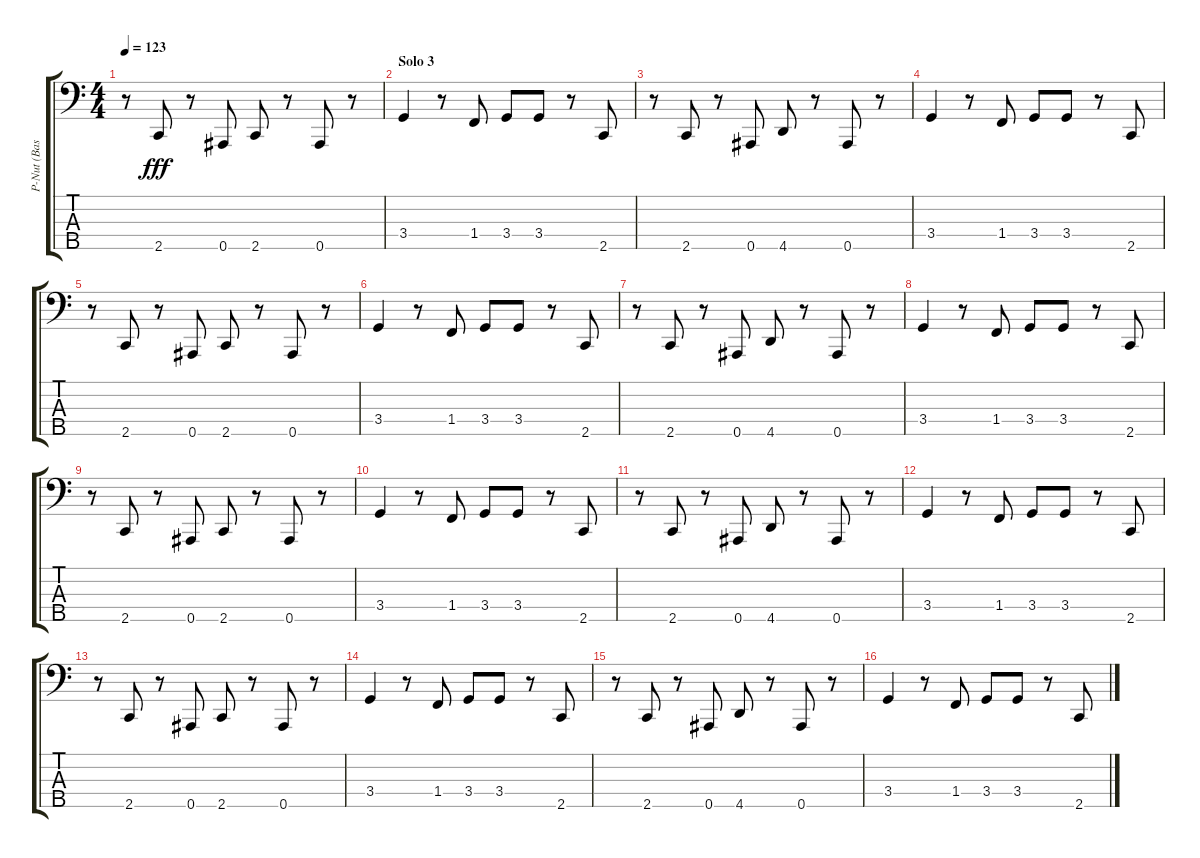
\track ("P-Nut (Bass)" "P-Nut (Bas") {instrument electricbassfinger}
\staff {score tabs}
\tuning (G2 D2 A1 E1 Bb0) {hide}
\ts (4 4)
\tempo 123
\clef f4
\ks c
r.8{dy fff} 2.5.8 r.8 0.5.8 2.5.8 r.8 0.5.8 r.8 |
\section ("" "Solo 3")
3.4.4{volume 13} r.8 1.4.8 3.4.8 3.4.8 r.8 2.5.8 |
r.8 2.5.8 r.8 0.5.8 4.5.8 r.8 0.5.8 r.8 |
3.4.4 r.8 1.4.8 3.4.8 3.4.8 r.8 2.5.8 |
r.8 2.5.8 r.8 0.5.8 2.5.8 r.8 0.5.8 r.8 |
3.4.4 r.8 1.4.8 3.4.8 3.4.8 r.8 2.5.8 |
r.8 2.5.8 r.8 0.5.8 4.5.8 r.8 0.5.8 r.8 |
3.4.4 r.8 1.4.8 3.4.8 3.4.8 r.8 2.5.8 |
r.8 2.5.8 r.8 0.5.8 2.5.8 r.8 0.5.8 r.8 |
3.4.4 r.8 1.4.8 3.4.8 3.4.8 r.8 2.5.8 |
r.8 2.5.8 r.8 0.5.8 4.5.8 r.8 0.5.8 r.8 |
3.4.4 r.8 1.4.8 3.4.8 3.4.8 r.8 2.5.8 |
r.8 2.5.8 r.8 0.5.8 2.5.8 r.8 0.5.8 r.8 |
3.4.4 r.8 1.4.8 3.4.8 3.4.8 r.8 2.5.8 |
r.8 2.5.8 r.8 0.5.8 4.5.8 r.8 0.5.8 r.8 |
3.4.4 r.8 1.4.8 3.4.8 3.4.8 r.8 2.5.8
